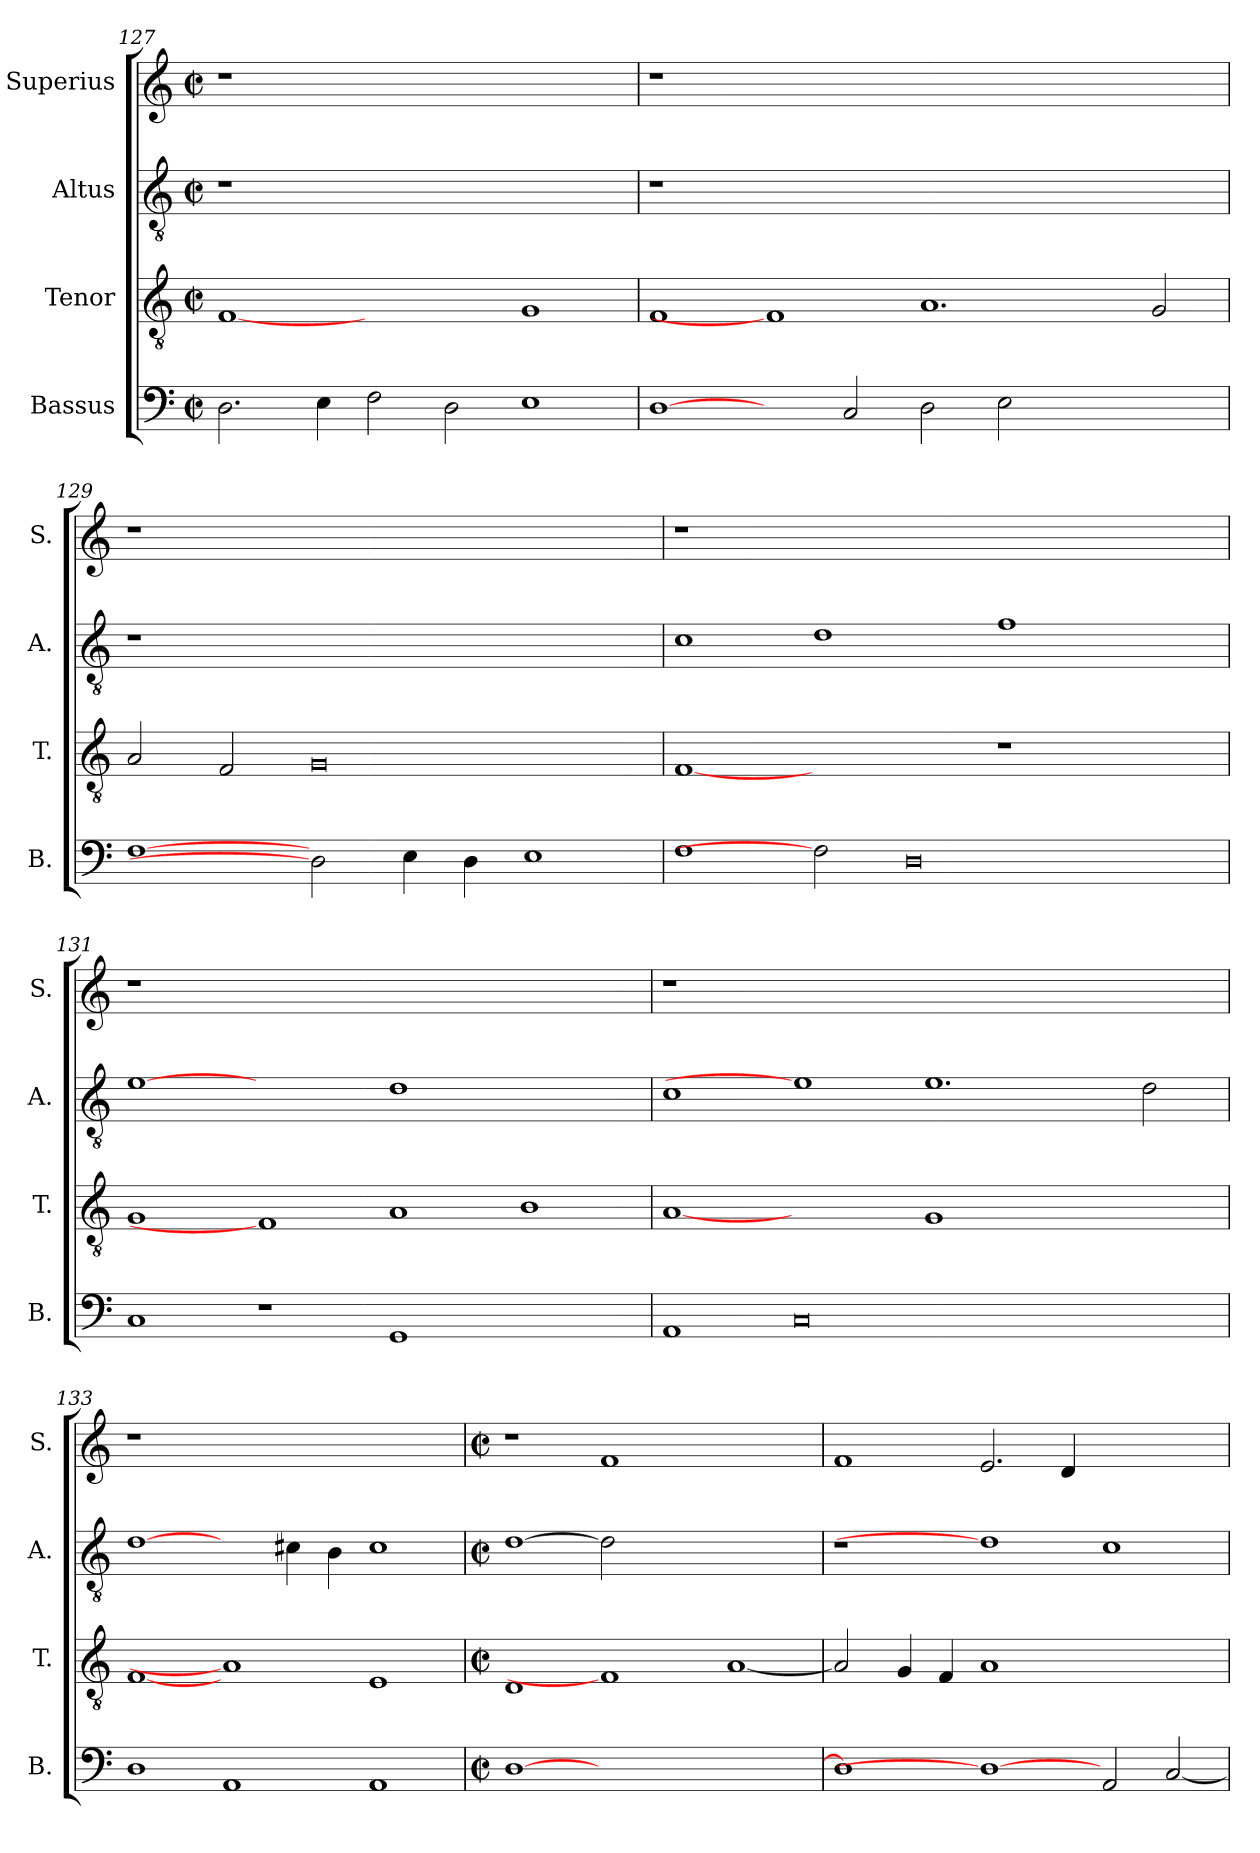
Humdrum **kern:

**kern	**kern	**kern	**kern
*part4	*part3	*part2	*part1
*staff4	*staff3	*staff2	*staff1
*I"Bassus	*I"Tenor	*I"Altus	*I"Superius
*I'B.	*I'T.	*I'A.	*I'S.
*clefF4	*clefGv2	*clefGv2	*clefG2
*	*ITrd7c12	*ITrd7c12	*
*k[]	*k[]	*k[]	*k[]
*C:	*C:	*C:	*C:
*M2/2	*M2/2	*M2/2	*M2/2
*met(c|)	*met(c|)	*met(c|)	*met(c|)
=127	=127	=127	=127
!	!	!LO:N:vis=1	!LO:N:vis=1
2.Di\	[1FFi	1r	1r
4Ei\	.	.	.
2Fi\	1ryy	0ryy	0ryy
2Di\	.	.	.
1Ei	1GGi	.	.
=128	=128	=128	=128
!	!	!LO:N:vis=1	!LO:N:vis=1
[1Di	1FFi	1r	1r
2ryy	1FFi]	0.ryy	0.ryy
2Ci/	.	.	.
2Di\	1.AAi	.	.
2Ei\	.	.	.
1ryy	.	.	.
.	2GGi/	.	.
=129	=129	=129	=129
!	!	!LO:N:vis=1	!LO:N:vis=1
[1Fi	2AAi/	1r	1r
.	2FFi/	.	.
2Di]	0GGi	0ryy	0ryy
4Ei\	.	.	.
4Di\	.	.	.
1Ei	.	.	.
!!LO:PB:g=z
=130	=130	=130	=130
!	!	!	!LO:N:vis=1
1Fi	[1FFi	1Ci	1r
2Fi]	1ryy	1Di	0ryy
0Di	.	.	.
.	1r	1Fi	.
.	2ryy	2ryy	2ryy
=131	=131	=131	=131
!	!	!	!LO:N:vis=1
1Ci	1GGi	[1Ei	1r
1r	1FFi]	1ryy	0.ryy
1GGi	1AAi	1Di	.
1ryy	1BBi	1ryy	.
=132	=132	=132	=132
!	!	!	!LO:N:vis=1
1AAi	[1AAi	1Ci	1r
0Ci	1ryy	1Ei]	0.ryy
.	1GGi	1.Ei	.
1ryy	1ryy	.	.
.	.	2Di\	.
=133	=133	=133	=133
!	!	!	!LO:N:vis=1
1Di	[1FFi	[1Di	1r
1AAi	1AAi]	2ryy	0ryy
.	.	4C#Xi\	.
.	.	4BBi\	.
1AAi	1EEi	1C#i	.
!!LO:LB:g=z
=134	=134	=134	=134
*M2/2	*M2/2	*M2/2	*M2/2
*met(c|)	*met(c|)	*met(c|)	*met(c|)
[>1Di	1DDi	[1Di	1r
0ryy	1FFi]	2Di]	1fi
.	.	1.ryy	.
.	[<1AAi	.	1ryy
=135	=135	=135	=135
1Di]	2AAi/]	1r	1fi
.	4GGi/	.	.
.	4FFi/	.	.
1Di_	1AAi	1Di]	2.ei/
.	.	.	4di/
2AAi/	1ryy	1Ci	1ryy
[<2Ci/	.	.	.
=	=	=	=
*-	*-	*-	*-
